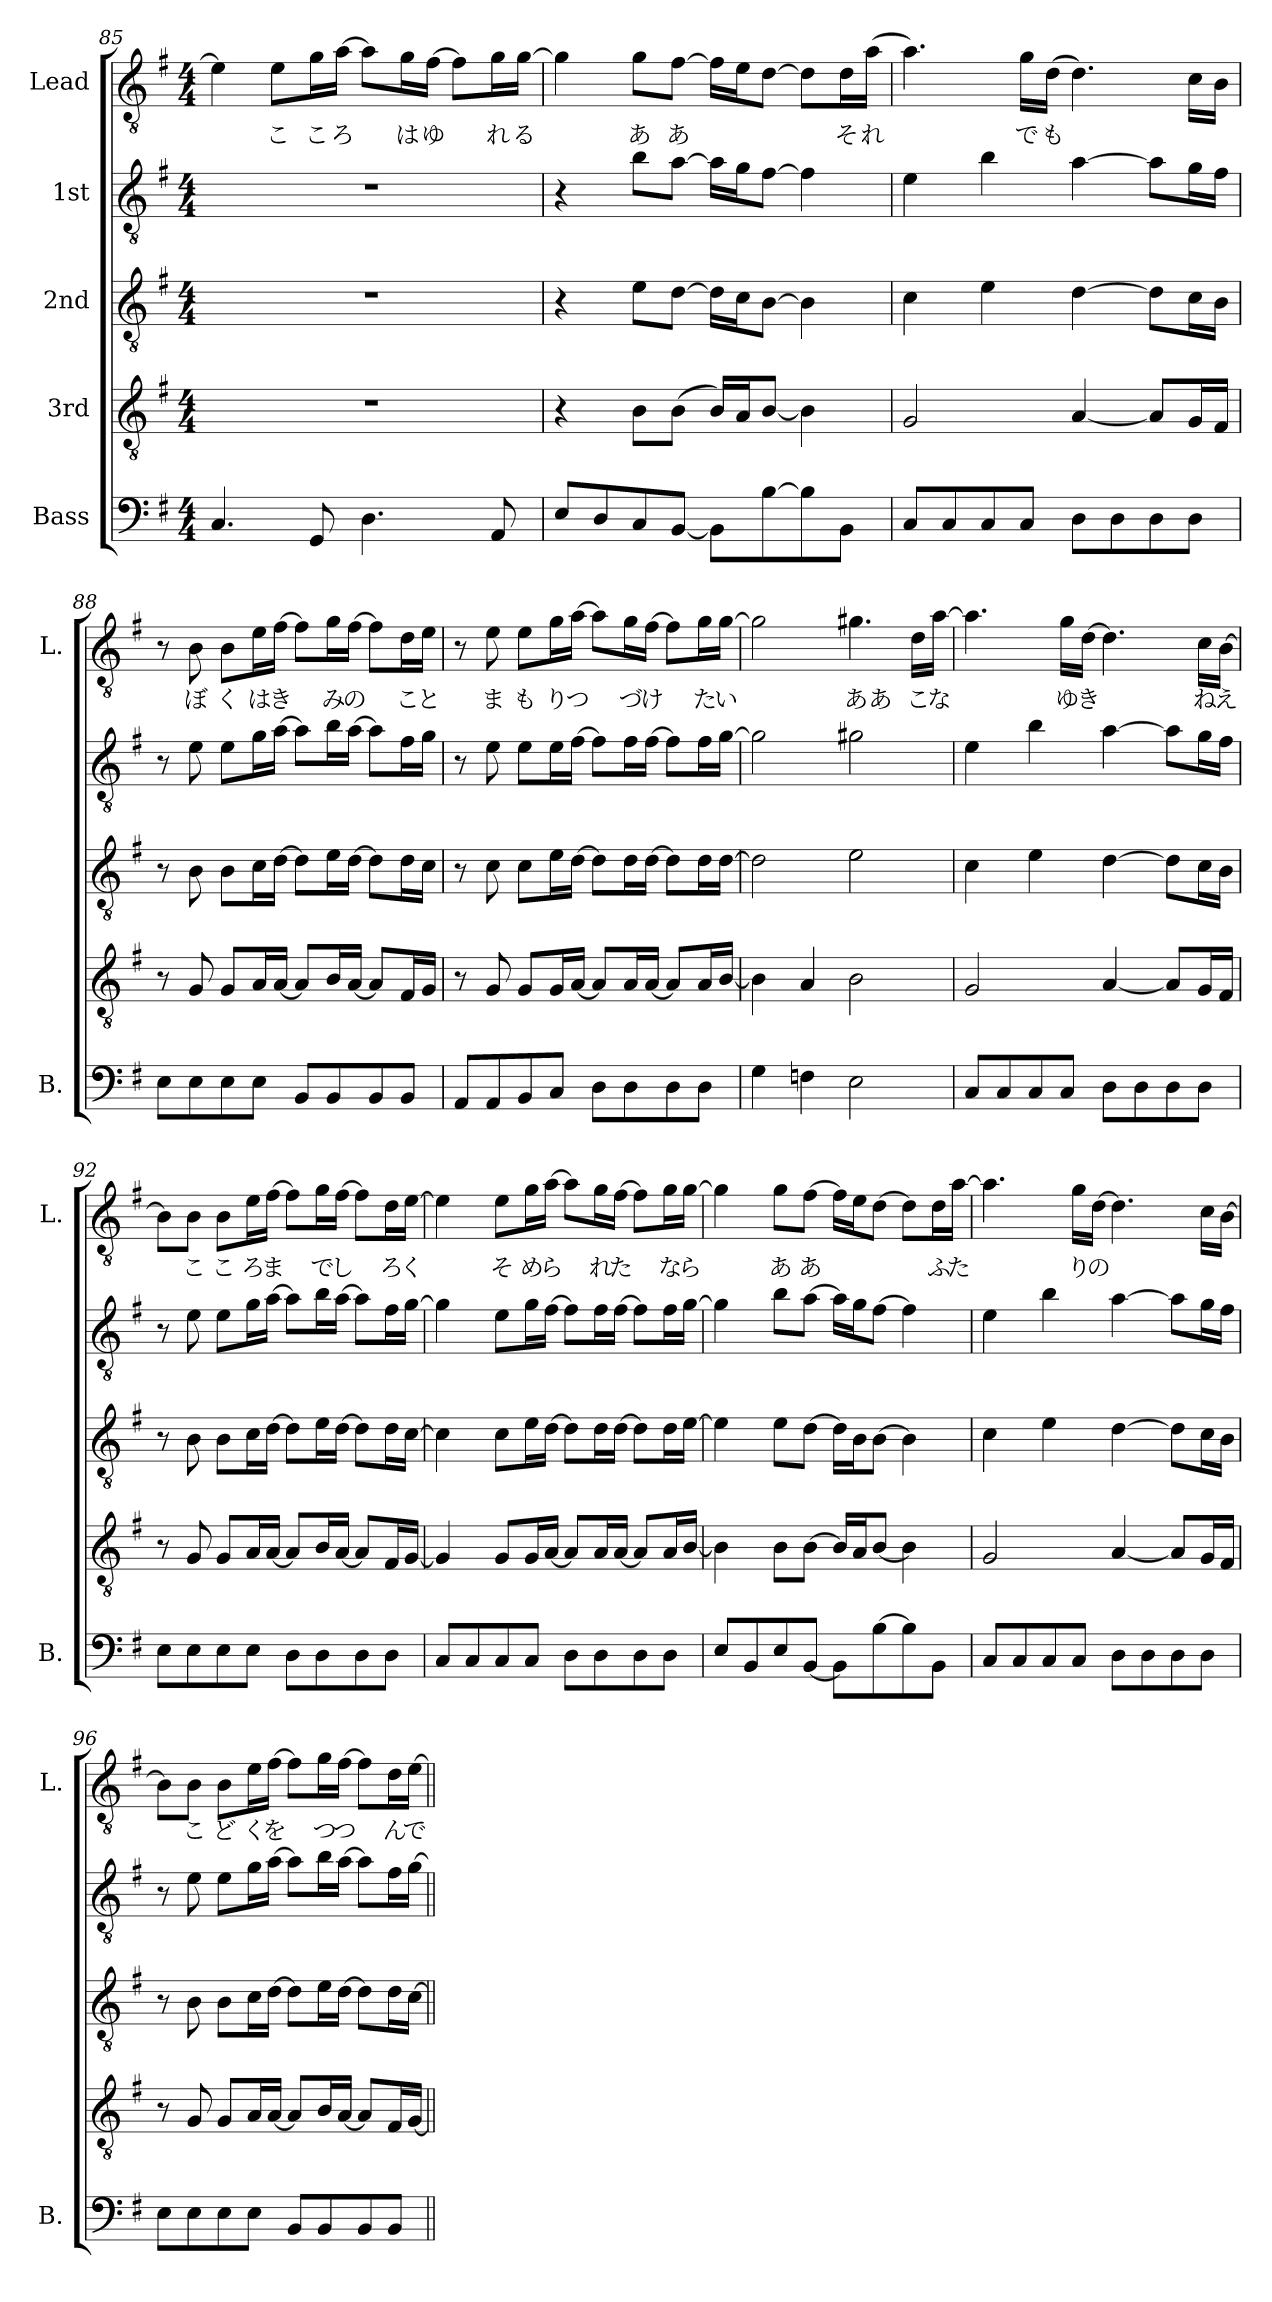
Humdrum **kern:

**kern	**kern	**kern	**kern	**kern	**text
*part5	*part4	*part3	*part2	*part1	*part1
*staff5	*staff4	*staff3	*staff2	*staff1	*staff1
*I"Bass	*I"3rd	*I"2nd	*I"1st	*I"Lead	*
*I'B.	*	*	*	*I'L.	*
*clefF4	*clefGv2	*clefGv2	*clefGv2	*clefGv2	*
*k[f#]	*k[f#]	*k[f#]	*k[f#]	*k[f#]	*
*M4/4	*M4/4	*M4/4	*M4/4	*M4/4	*
=85	=85	=85	=85	=85	=85
4.C/	1r	1r	1r	4e\]	.
.	.	.	.	8e\L	こ
8GG/	.	.	.	16g\L	こ
.	.	.	.	[16a\JJ	ろ
4.D\	.	.	.	8a\L]	.
.	.	.	.	16g\L	は
.	.	.	.	[16f#\JJ	ゆ
.	.	.	.	8f#\L]	.
8AA/	.	.	.	16g\L	れ
.	.	.	.	[16g\JJ	る
!!LO:PB:g=z
=86	=86	=86	=86	=86	=86
8E/L	4r	4r	4r	4g\]	.
8D/	.	.	.	.	.
8C/	8B\L	8e\L	8b\L	8g\L	あ
[8BB/J	(8B\J	[8d\J	[8a\J	[8f#\J	あ
8BB\L]	16B/LL)	16d\LL]	16a\LL]	16f#\LL]	.
.	16A/J	16c\J	16g\J	16e\J	.
[8B\	[8B/J	[8B\J	[8f#\J	[8d\J	.
8B\]	4B\]	4B\]	4f#\]	8d\L]	.
8BB\J	.	.	.	16d\L	そ
.	.	.	.	(16a\JJ	れ
=87	=87	=87	=87	=87	=87
8C/L	2G/	4c\	4e\	4.a\)	.
8C/	.	.	.	.	.
8C/	.	4e\	4b\	.	.
8C/J	.	.	.	16g\LL	で
.	.	.	.	(16d\JJ	も
8D\L	[4A/	[4d\	[4a\	4.d\)	.
8D\	.	.	.	.	.
8D\	8A/L]	8d\L]	8a\L]	.	.
8D\J	16G/L	16c\L	16g\L	16c\LL	.
.	16F#/JJ	16B\JJ	16f#\JJ	16B\JJ	.
=88	=88	=88	=88	=88	=88
8E\L	8r	8r	8r	8r	.
8E\	8G/	8B\	8e\	8B\	ぼ
8E\	8G/L	8B\L	8e\L	8B\L	く
8E\J	16A/L	16c\L	16g\L	16e\L	は
.	[16A/JJ	[16d\JJ	[16a\JJ	[16f#\JJ	き
8BB/L	8A/L]	8d\L]	8a\L]	8f#\L]	.
8BB/	16B/L	16e\L	16b\L	16g\L	み
.	[16A/JJ	[16d\JJ	[16a\JJ	[16f#\JJ	の
8BB/	8A/L]	8d\L]	8a\L]	8f#\L]	.
8BB/J	16F#/L	16d\L	16f#\L	16d\L	こ
.	16G/JJ	16c\JJ	16g\JJ	16e\JJ	と
!!LO:LB:g=z
=89	=89	=89	=89	=89	=89
8AA/L	8r	8r	8r	8r	.
8AA/	8G/	8c\	8e\	8e\	ま
8BB/	8G/L	8c\L	8e\L	8e\L	も
8C/J	16G/L	16e\L	16e\L	16g\L	り
.	[16A/JJ	[16d\JJ	[16f#\JJ	[16a\JJ	つ
8D\L	8A/L]	8d\L]	8f#\L]	8a\L]	.
8D\	16A/L	16d\L	16f#\L	16g\L	づ
.	[16A/JJ	[16d\JJ	[16f#\JJ	[16f#\JJ	け
8D\	8A/L]	8d\L]	8f#\L]	8f#\L]	.
8D\J	16A/L	16d\L	16f#\L	16g\L	た
.	[16B/JJ	[16d\JJ	[16g\JJ	[16g\JJ	い
=90	=90	=90	=90	=90	=90
4G\	4B\]	2d\]	2g\]	2g\]	.
4Fn\	4A/	.	.	.	.
2E\	2B\	2e\	2g#X\	4.g#X\	ああ
.	.	.	.	16d\LL	こ
.	.	.	.	[16a\JJ	な
=91	=91	=91	=91	=91	=91
8C/L	2G/	4c\	4e\	4.a\]	.
8C/	.	.	.	.	.
8C/	.	4e\	4b\	.	.
8C/J	.	.	.	16g\LL	ゆ
.	.	.	.	[16d\JJ	き
8D\L	[4A/	[4d\	[4a\	4.d\]	.
8D\	.	.	.	.	.
8D\	8A/L]	8d\L]	8a\L]	.	.
8D\J	16G/L	16c\L	16g\L	16c\LL	ね
.	16F#/JJ	16B\JJ	16f#\JJ	[16B\JJ	え
!!LO:PB:g=z
=92	=92	=92	=92	=92	=92
8E\L	8r	8r	8r	8B\L]	.
8E\	8G/	8B\	8e\	8B\J	こ
8E\	8G/L	8B\L	8e\L	8B\L	こ
8E\J	16A/L	16c\L	16g\L	16e\L	ろ
.	[16A/JJ	[16d\JJ	[16a\JJ	[16f#\JJ	ま
8D\L	8A/L]	8d\L]	8a\L]	8f#\L]	.
8D\	16B/L	16e\L	16b\L	16g\L	で
.	[16A/JJ	[16d\JJ	[16a\JJ	[16f#\JJ	し
8D\	8A/L]	8d\L]	8a\L]	8f#\L]	.
8D\J	16F#/L	16d\L	16f#\L	16d\L	ろ
.	[16G/JJ	[16c\JJ	[16g\JJ	[16e\JJ	く
=93	=93	=93	=93	=93	=93
8C/L	4G/]	4c\]	4g\]	4e\]	.
8C/	.	.	.	.	.
8C/	8G/L	8c\L	8e\L	8e\L	そ
8C/J	16G/L	16e\L	16g\L	16g\L	め
.	[16A/JJ	[16d\JJ	[16f#\JJ	[16a\JJ	ら
8D\L	8A/L]	8d\L]	8f#\L]	8a\L]	.
8D\	16A/L	16d\L	16f#\L	16g\L	れ
.	[16A/JJ	[16d\JJ	[16f#\JJ	[16f#\JJ	た
8D\	8A/L]	8d\L]	8f#\L]	8f#\L]	.
8D\J	16A/L	16d\L	16f#\L	16g\L	な
.	[16B/JJ	[16e\JJ	[16g\JJ	[16g\JJ	ら
=94	=94	=94	=94	=94	=94
8E/L	4B\]	4e\]	4g\]	4g\]	.
8BB/	.	.	.	.	.
8E/	8B\L	8e\L	8b\L	8g\L	あ
[8BB/J	[8B\J	[8d\J	[8a\J	[8f#\J	あ
8BB\L]	16B/LL]	16d\LL]	16a\LL]	16f#\LL]	.
.	16A/J	16B\J	16g\J	16e\J	.
[8B\	[8B/J	[8B\J	[8f#\J	[8d\J	.
8B\]	4B\]	4B\]	4f#\]	8d\L]	.
8BB\J	.	.	.	16d\L	ふ
.	.	.	.	[16a\JJ	た
!!LO:LB:g=z
=95	=95	=95	=95	=95	=95
8C/L	2G/	4c\	4e\	4.a\]	.
8C/	.	.	.	.	.
8C/	.	4e\	4b\	.	.
8C/J	.	.	.	16g\LL	り
.	.	.	.	[16d\JJ	の
8D\L	[4A/	[4d\	[4a\	4.d\]	.
8D\	.	.	.	.	.
8D\	8A/L]	8d\L]	8a\L]	.	.
8D\J	16G/L	16c\L	16g\L	16c\LL	.
.	16F#/JJ	16B\JJ	16f#\JJ	[16B\JJ	.
=96	=96	=96	=96	=96	=96
8E\L	8r	8r	8r	8B\L]	.
8E\	8G/	8B\	8e\	8B\J	こ
8E\	8G/L	8B\L	8e\L	8B\L	ど
8E\J	16A/L	16c\L	16g\L	16e\L	く
.	[16A/JJ	[16d\JJ	[16a\JJ	[16f#\JJ	を
8BB/L	8A/L]	8d\L]	8a\L]	8f#\L]	.
8BB/	16B/L	16e\L	16b\L	16g\L	つ
.	[16A/JJ	[16d\JJ	[16a\JJ	[16f#\JJ	つ
8BB/	8A/L]	8d\L]	8a\L]	8f#\L]	.
8BB/J	16F#/L	16d\L	16f#\L	16d\L	ん
.	[16G/JJ	[16c\JJ	[16g\JJ	[16e\JJ	で
=||	=||	=||	=||	=||	=||
*-	*-	*-	*-	*-	*-
